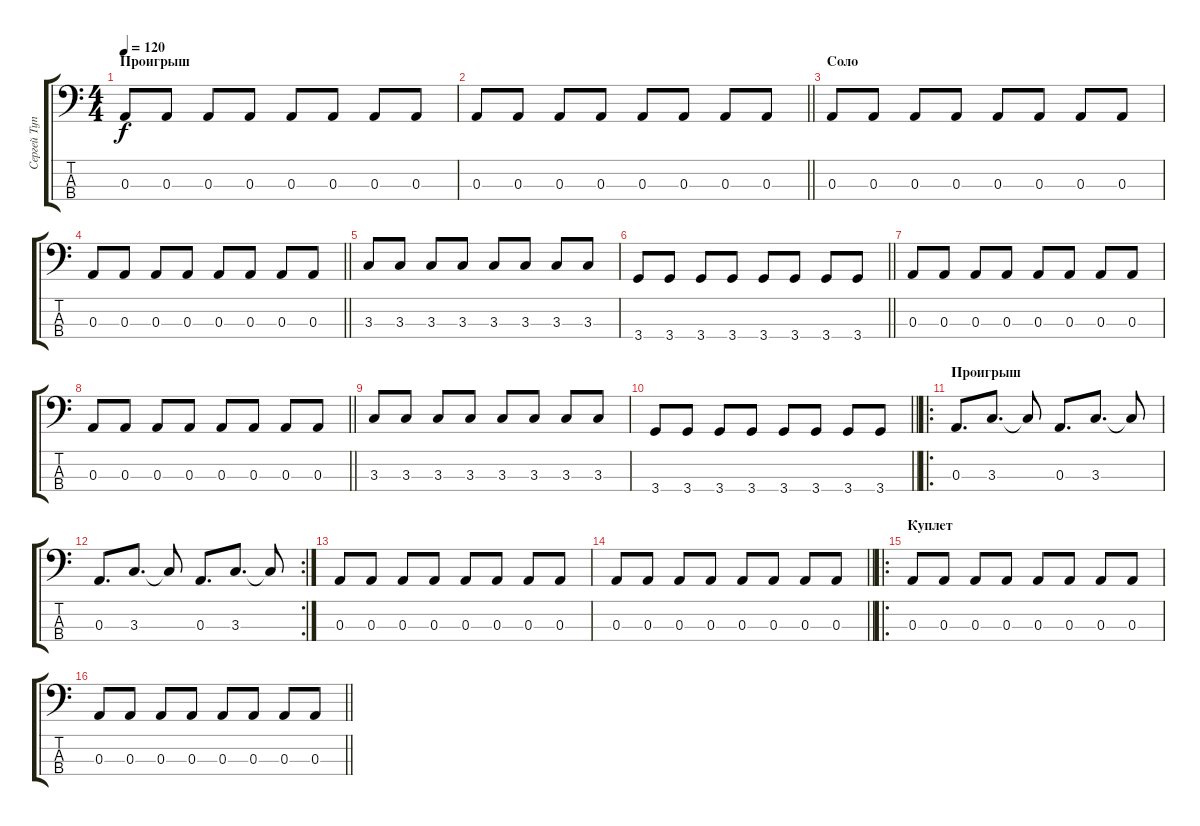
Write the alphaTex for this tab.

\track ("Сергей Тупикин" "Сергей Туп") {instrument electricbasspick}
\staff {score tabs}
\tuning (G2 D2 A1 E1) {hide}
\ts (4 4)
\section ("" "Проигрыш")
\tempo 120
\clef f4
\ks c
0.3.8{dy f} 0.3.8 0.3.8 0.3.8 0.3.8 0.3.8 0.3.8 0.3.8 |
\barLineRight lightlight
0.3.8 0.3.8 0.3.8 0.3.8 0.3.8 0.3.8 0.3.8 0.3.8 |
\section ("" "Соло")
0.3.8 0.3.8 0.3.8 0.3.8 0.3.8 0.3.8 0.3.8 0.3.8 |
\barLineRight lightlight
0.3.8 0.3.8 0.3.8 0.3.8 0.3.8 0.3.8 0.3.8 0.3.8 |
3.3.8 3.3.8 3.3.8 3.3.8 3.3.8 3.3.8 3.3.8 3.3.8 |
\barLineRight lightlight
3.4.8 3.4.8 3.4.8 3.4.8 3.4.8 3.4.8 3.4.8 3.4.8 |
0.3.8 0.3.8 0.3.8 0.3.8 0.3.8 0.3.8 0.3.8 0.3.8 |
\barLineRight lightlight
0.3.8 0.3.8 0.3.8 0.3.8 0.3.8 0.3.8 0.3.8 0.3.8 |
3.3.8 3.3.8 3.3.8 3.3.8 3.3.8 3.3.8 3.3.8 3.3.8 |
\barLineRight lightlight
3.4.8 3.4.8 3.4.8 3.4.8 3.4.8 3.4.8 3.4.8 3.4.8 |
\ro
\section ("" "Проигрыш")
0.3.8{d} 3.3.8{d} 3.3{t}.8 0.3.8{d} 3.3.8{d} 3.3{t}.8 |
\rc 2
0.3.8{d} 3.3.8{d} 3.3{t}.8 0.3.8{d} 3.3.8{d} 3.3{t}.8 |
0.3.8 0.3.8 0.3.8 0.3.8 0.3.8 0.3.8 0.3.8 0.3.8 |
\barLineRight lightlight
0.3.8 0.3.8 0.3.8 0.3.8 0.3.8 0.3.8 0.3.8 0.3.8 |
\ro
\section ("" "Куплет")
0.3.8 0.3.8 0.3.8 0.3.8 0.3.8 0.3.8 0.3.8 0.3.8 |
\barLineRight lightlight
0.3.8 0.3.8 0.3.8 0.3.8 0.3.8 0.3.8 0.3.8 0.3.8
